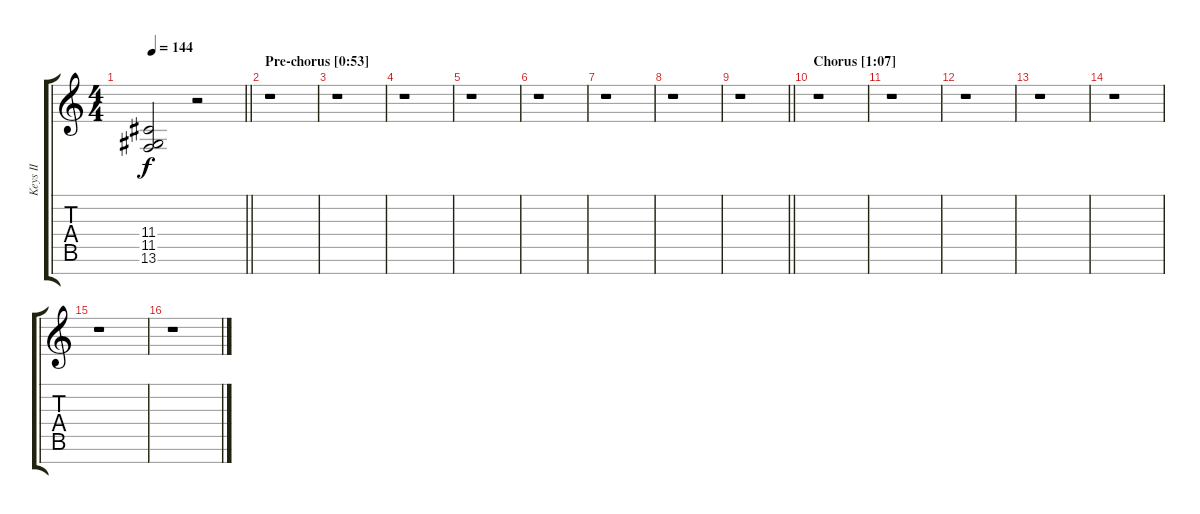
\track ("Keys II" "Keys II") {instrument synthstrings2}
\staff {score tabs}
\tuning (E4 B3 G3 D3 A2 E2 B1) {hide}
\ts (4 4)
\tempo 144
\clef g2
\barLineRight lightlight
\ks c
(11.4 11.5 13.6).2{dy f} r.2 |
\section ("" "Pre-chorus [0:53]")
r.1 |
r.1 |
r.1 |
r.1 |
r.1 |
r.1 |
r.1 |
\barLineRight lightlight
r.1 |
\section ("" "Chorus [1:07]")
r.1 |
r.1 |
r.1 |
r.1 |
r.1 |
r.1 |
r.1
